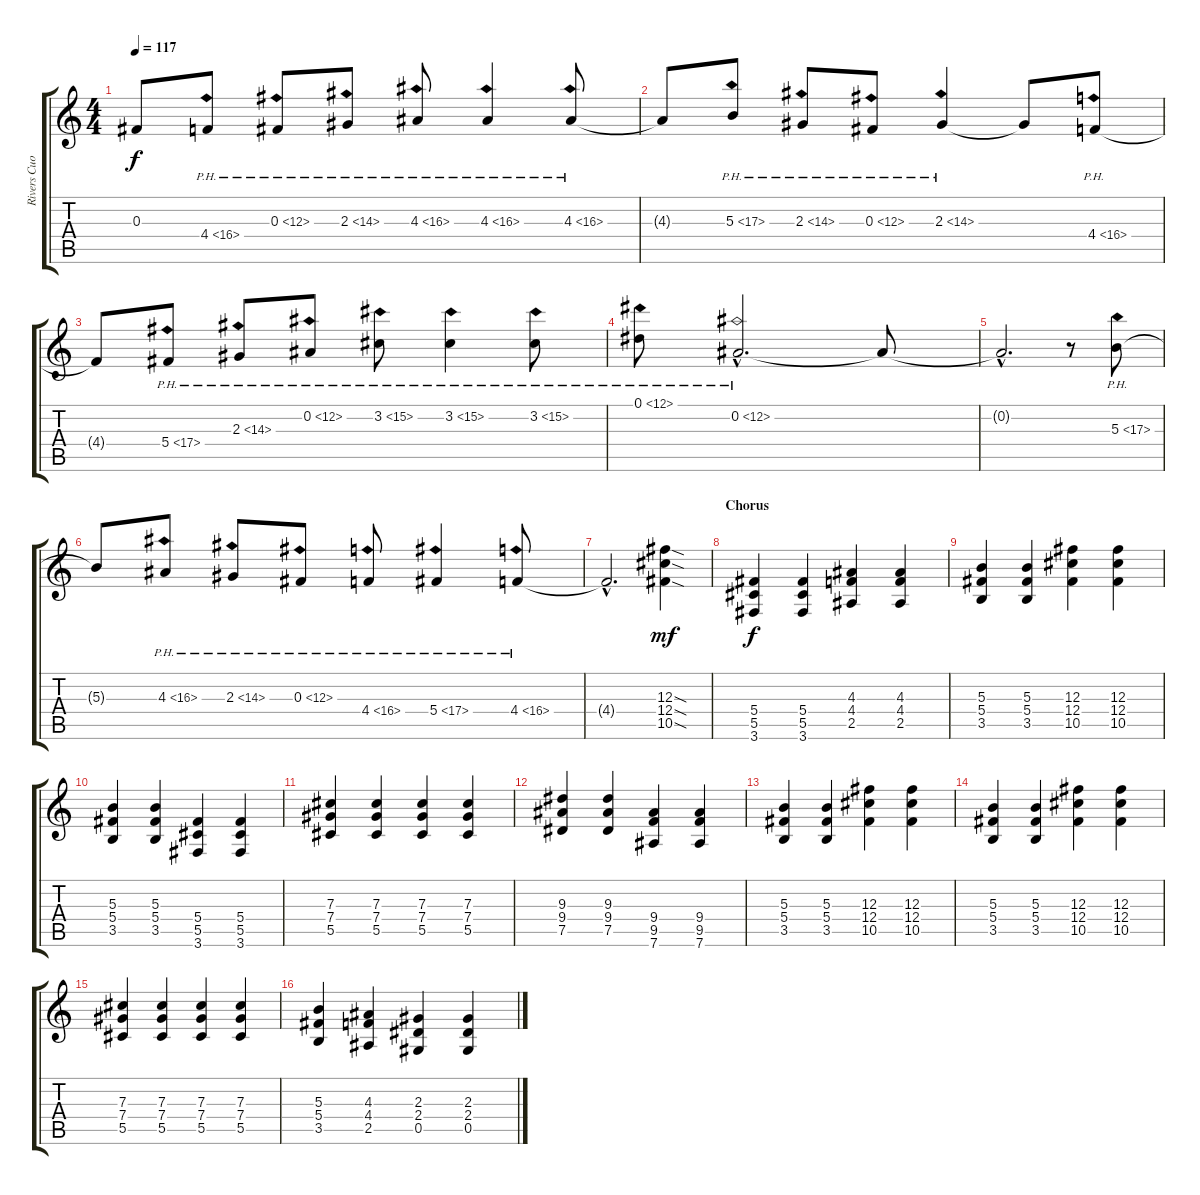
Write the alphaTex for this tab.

\track ("Rivers Cuomo" "Rivers Cuo") {instrument distortionguitar}
\staff {score tabs}
\tuning (Eb4 Bb3 Gb3 Db3 Ab2 Eb2) {hide}
\ts (4 4)
\tempo 117
\clef g2
\ks c
0.3{t}.8{dy f volume 16 balance 8} 4.4{ph 12}.8 0.3{ph 12}.8 2.3{ph 12}.8 4.3{ph 12}.8 4.3{ph 12}.4 4.3{ph 12}.8 |
4.3{t}.8 5.3{ph 12}.8 2.3{ph 12}.8 0.3{ph 12}.8 2.3{ph 12}.4 2.3{t}.8 4.4{ph 12}.8 |
4.4{t}.8 5.4{ph 12}.8 2.3{ph 12}.8 0.2{ph 12}.8 3.2{ph 12}.8 3.2{ph 12}.4 3.2{ph 12}.8 |
0.1{ph 12}.8 0.2{ph 12 hac}.2{d} 0.2{t}.8 |
0.2{hac t}.2{d} r.8 5.3{ph 12}.8 |
5.3{t}.8 4.3{ph 12}.8 2.3{ph 12}.8 0.3{ph 12}.8 4.4{ph 12}.8 5.4{ph 12}.4 4.4{ph 12}.8 |
4.4{hac t}.2{d} (12.3{sod} 12.4{sod} 10.5{sod}).4{dy mf} |
\section ("" "Chorus")
(5.4 5.5 3.6).4{dy f volume 16 balance 0} (5.4 5.5 3.6).4 (4.3 4.4 2.5).4 (4.3 4.4 2.5).4 |
(5.3 5.4 3.5).4 (5.3 5.4 3.5).4 (12.3 12.4 10.5).4 (12.3 12.4 10.5).4 |
(5.3 5.4 3.5).4 (5.3 5.4 3.5).4 (5.4 5.5 3.6).4 (5.4 5.5 3.6).4 |
(7.3 7.4 5.5).4 (7.3 7.4 5.5).4 (7.3 7.4 5.5).4 (7.3 7.4 5.5).4 |
(9.3 9.4 7.5).4 (9.3 9.4 7.5).4 (9.4 9.5 7.6).4 (9.4 9.5 7.6).4 |
(5.3 5.4 3.5).4 (5.3 5.4 3.5).4 (12.3 12.4 10.5).4 (12.3 12.4 10.5).4 |
(5.3 5.4 3.5).4 (5.3 5.4 3.5).4 (12.3 12.4 10.5).4 (12.3 12.4 10.5).4 |
(7.3 7.4 5.5).4 (7.3 7.4 5.5).4 (7.3 7.4 5.5).4 (7.3 7.4 5.5).4 |
(5.3 5.4 3.5).4 (4.3 4.4 2.5).4 (2.3 2.4 0.5).4 (2.3 2.4 0.5).4
